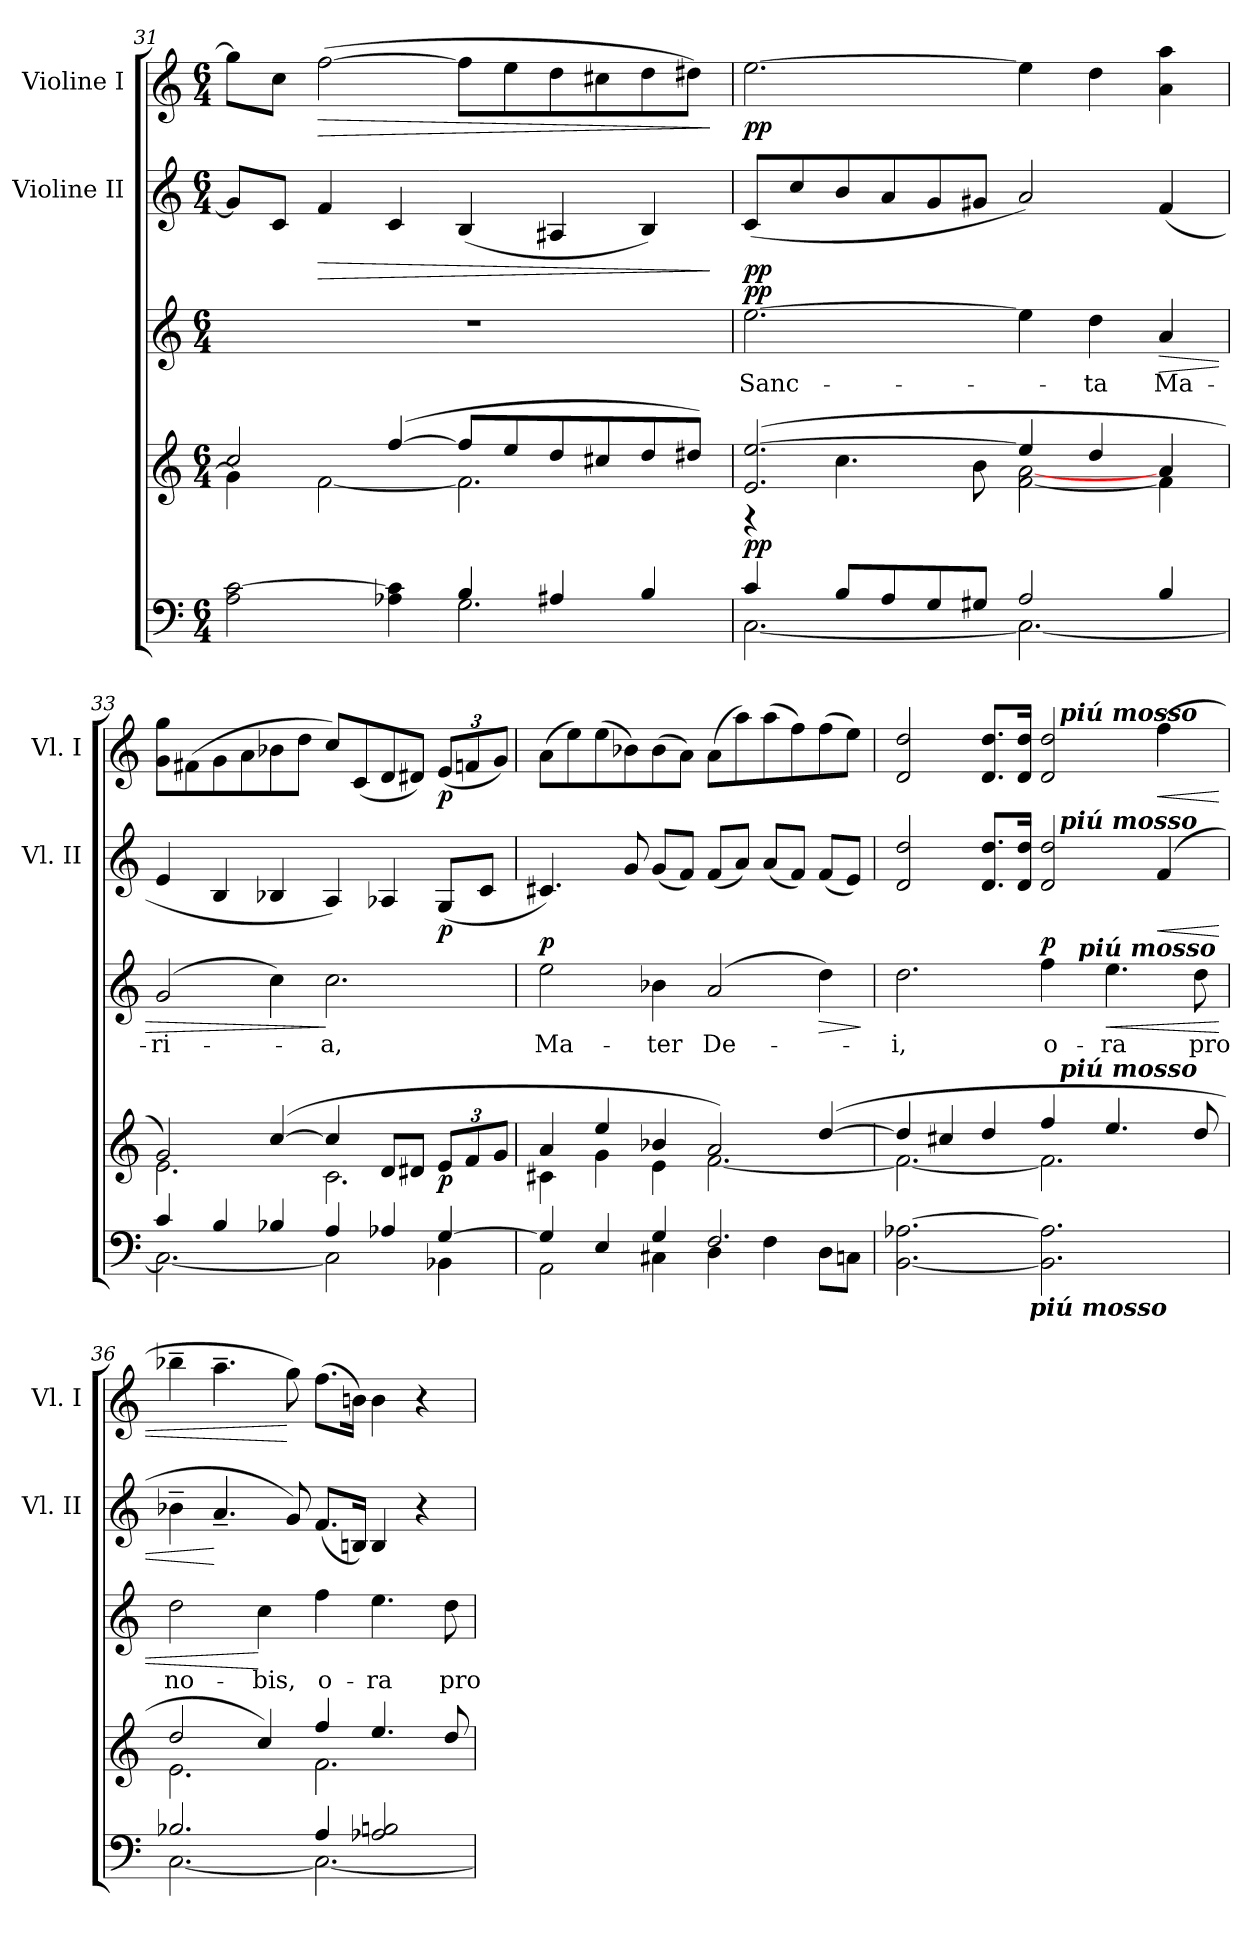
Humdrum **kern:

**kern	**kern	**dynam	**kern	**text	**dynam	**kern	**dynam	**kern	**dynam
*part4	*part4	*part4	*part3	*part3	*part3	*part2	*part2	*part1	*part1
*staff5	*staff4	*staff4/5	*staff3	*staff3	*staff3	*staff2	*staff2	*staff1	*staff1
*	*	*	*	*	*	*I"Violine II	*	*I"Violine I	*
*	*	*	*	*	*	*I'Vl. II	*	*I'Vl. I	*
*clefF4	*clefG2	*	*clefG2	*	*	*clefG2	*	*clefG2	*
*k[]	*k[]	*	*k[]	*	*	*k[]	*	*k[]	*
*C:	*C:	*	*C:	*	*	*C:	*	*C:	*
*M6/4	*M6/4	*	*M6/4	*	*	*M6/4	*	*M6/4	*
=31	=31	=31	=31	=31	=31	=31	=31	=31	=31
*^	*^	*	*	*	*	*	*	*	*
2A\ [>2c\	2.ryy	2cc/	4g\]	.	1.r	.	.	8g/L]	.	8gg\L]	.
.	.	.	.	.	.	.	.	8c/J	.	8cc\J	.
!	!	!	!	!	!	!	!	!	!LO:HP:b	!	!LO:HP:b
.	.	.	[<2f\	.	.	.	.	4f/	>	(>[2ff\	>
4A-X\ 4c\]	.	([>4ff/	.	.	.	.	.	4c/	.	.	.
4B/	2.G\	8ff/L]	2.f\]	.	.	.	.	(<4B/	.	8ff\L]	.
.	.	8ee/	.	.	.	.	.	.	.	8ee\	.
4A#X/	.	8dd/	.	.	.	.	.	4A#X/	.	8dd\	.
.	.	8cc#X/	.	.	.	.	.	.	.	8cc#X\	.
4B/	.	8dd/	.	.	.	.	.	4B/)	.	8dd\	.
.	.	8dd#X/J)	.	.	.	.	.	.	.	8dd#X\J)	.
*v	*v	*	*	*	*	*	*	*	*	*	*
*	*v	*v	*	*	*	*	*	*	*	*
.	.	.	.	.	.	.	]	.	]
=32	=32	=32	=32	=32	=32	=32	=32	=32	=32
*^	*^	*	*	*	*	*	*	*	*
!	!	!	!	!LO:DY:b	!	!LO:LY:b	!LO:DY:a	!	!LO:DY:b	!	!LO:DY:b
4c/	[<2.C\	(2.e/ [>2.ee/	4r	pp	[2.ee\	Sanc-	pp	(<8c/L	pp	[2.ee\	pp
.	.	.	.	.	.	.	.	8cc/	.	.	.
8B/L	.	.	4.cc\	.	.	.	.	8b/	.	.	.
8A/	.	.	.	.	.	.	.	8a/	.	.	.
8G/	.	.	.	.	.	.	.	8g/	.	.	.
8G#X/J	.	.	8b\	.	.	.	.	8g#X/J	.	.	.
2A/	2.C\_	4ee/]	[<2f\ [<2a\	.	4ee\]	.	.	2a/)	.	4ee\]	.
!	!	!	!	!	!	!LO:LY:b	!	!	!	!	!
.	.	4dd/	.	.	4dd\	-ta	.	.	.	4dd\	.
!	!	!	!	!	!	!LO:LY:b	!LO:HP:b	!	!	!	!
4B/	.	4a/	4f\]	.	4a/	Ma-	>	(<4f/	.	4a\ 4aa\	.
!!LO:LB:g=z
=33	=33	=33	=33	=33	=33	=33	=33	=33	=33	=33	=33
!	!	!	!	!	!	!LO:LY:b	!	!	!	!	!
4c/	2.C\_	2g/)	2.e\	.	(2g/	-ri-	.	4e/	.	8g\ 8gg\L	.
.	.	.	.	.	.	.	.	.	.	(>8f#X\	.
4B/	.	.	.	.	.	.	.	4B/	.	8g\	.
.	.	.	.	.	.	.	.	.	.	8a\	.
4B-X/	.	([>4cc/	.	.	4cc\)	.	.	4B-X/	.	8b-X\	.
.	.	.	.	.	.	.	.	.	.	8dd\J	.
!	!	!	!	!	!	!LO:LY:b	!	!	!	!	!
4A/	2C\]	4cc/]	2.c\	.	2.cc\	-a,	]	4A/)	.	8cc/L)	.
.	.	.	.	.	.	.	.	.	.	(<8c/	.
4A-X/	.	8d/L	.	.	.	.	.	4A-X/	.	8d/	.
.	.	8d#X/J	.	.	.	.	.	.	.	8d#X/J)	.
!	!	!	!	!LO:DY:b	!	!	!	!	!LO:DY:b	!	!LO:DY:b
[>4G/	4BB-X\	12e/L	.	p	.	.	.	(<8G/L	p	(<12e/L	p
.	.	12f/	.	.	.	.	.	.	.	12fn/	.
.	.	.	.	.	.	.	.	8c/J	.	.	.
.	.	12g/J	.	.	.	.	.	.	.	12g/J)	.
=34	=34	=34	=34	=34	=34	=34	=34	=34	=34	=34	=34
!	!	!	!	!	!	!LO:LY:b	!LO:DY:a	!	!	!	!
4G/]	2AA\	4a/	4c#X\	.	2ee\	Ma-	p	4.c#X/)	.	(>8a\L	.
.	.	.	.	.	.	.	.	.	.	8ee\)	.
4E/	.	4ee/	4g\	.	.	.	.	.	.	(>8ee\	.
.	.	.	.	.	.	.	.	8g/	.	8b-X\)	.
!	!	!	!	!	!	!LO:LY:b	!	!	!	!	!
4G/	4C#X\	4b-X/	4e\	.	4b-X\	-ter	.	(<8g/L	.	(>8b-\	.
.	.	.	.	.	.	.	.	8f/J)	.	8a\J)	.
!	!	!	!	!	!	!LO:LY:b	!	!	!	!	!
2.F/	4D\	2a/)	[<2.f\	.	(2a/	De-	.	(<8f/L	.	(>8a\L	.
.	.	.	.	.	.	.	.	8a/J)	.	8aa\)	.
.	4F\	.	.	.	.	.	.	(<8a/L	.	(>8aa\	.
.	.	.	.	.	.	.	.	8f/J)	.	8ff\)	.
!	!	!	!	!	!	!	!LO:HP:b	!	!	!	!
.	8D\L	([>4dd/	.	.	4dd\)	.	>	(<8f/L	.	(>8ff\	.
.	8Cn\J	.	.	.	.	.	.	8e/J)	.	8ee\J)	.
*v	*v	*	*	*	*	*	*	*	*	*	*
*	*v	*v	*	*	*	*	*	*	*	*
.	.	.	.	.	]	.	.	.	.
=35	=35	=35	=35	=35	=35	=35	=35	=35	=35
*	*^	*	*	*	*	*	*	*	*
!	!	!	!	!	!LO:LY:b	!	!	!	!	!
*^	*	*^	*	*^	*	*	*^	*	*^	*
[2.BB\ [2.A-X\	2ryy	4dd/]	2.f\_	2ryy	.	2.dd\	2..ryy	-i,	.	2d/ 2dd/	2ryy	.	2d/ 2dd/	2ryy	.
.	.	4cc#X/	.	.	.	.	.	.	.	.	.	.	.	.	.
.	8..ryy	4dd/	.	4ryy	.	.	.	.	.	8.d/ 8.dd/L	4ryy	.	8.d/ 8.dd/L	4ryy	.
.	.	.	.	.	.	.	.	.	.	16d/ 16dd/Jk	.	.	16d/ 16dd/Jk	.	.
!	!LO:TX:b:Bi:t=piú mosso	!	!	!	!	!	!	!	!	!	!	!	!	!	!
.	2ryy	.	.	.	.	.	.	.	.	.	.	.	.	.	.
!	!	!	!	!	!	!	!	!LO:LY:b	!LO:DY:a	!	!	!	!	!	!
2.BB\] 2.A-\]	.	4ff/	2.f\]	16ryy	.	4ff\	.	o-	p	2d/ 2dd/	16ryy	.	2d/ 2dd/	16ryy	.
!	!	!	!	!	!	!	!	!	!	!	!	!	!	!LO:TX:a:Bi:t=piú mosso	!
!	!	!	!	!	!	!	!	!	!	!	!LO:TX:a:Bi:t=piú mosso	!	!	!	!
!	!	!	!	!LO:TX:a:Bi:t=piú mosso	!	!	!	!	!	!	!	!	!	!	!
.	.	.	.	2ryy	.	.	.	.	.	.	2ryy	.	.	2ryy	.
!	!	!	!	!	!	!	!LO:TX:a:Bi:t=piú mosso	!	!	!	!	!	!	!	!
.	.	.	.	.	.	.	2ryy	.	.	.	.	.	.	.	.
!	!	!	!	!	!	!	!	!LO:LY:b	!LO:HP:b	!	!	!	!	!	!
.	.	4.ee/	.	.	.	4.ee\	.	-ra	<	.	.	.	.	.	.
.	4ryy	.	.	.	.	.	.	.	.	.	.	.	.	.	.
!	!	!	!	!	!	!	!	!	!	!	!	!LO:HP:b	!	!	!LO:HP:b
.	.	.	.	.	.	.	.	.	.	(4f/	.	<	(>4ff\	.	<
.	.	.	.	8.ryy	.	.	.	.	.	.	8.ryy	.	.	8.ryy	.
!	!	!	!	!	!	!	!	!LO:LY:b	!	!	!	!	!	!	!
.	.	8dd/	.	.	.	8dd\	8ryy	pro	.	.	.	.	.	.	.
.	32ryy	.	.	.	.	.	.	.	.	.	.	.	.	.	.
!!LO:PB:g=z
=36	=36	=36	=36	=36	=36	=36	=36	=36	=36	=36	=36	=36	=36	=36	=36
!	!	!	!	!	!	!	!	!LO:LY:b	!	!	!	!	!	!	!
*	*	*	*v	*v	*	*	*	*	*	*v	*v	*	*v	*v	*
*	*	*	*	*	*v	*v	*	*	*	*	*	*
2.B-X/	[<2.C\	2dd/	2.e\	.	2dd\	no-	.	4b-X~>\	.	4bb-X~>\	.
.	.	.	.	.	.	.	.	4.a~</	[	4.aa~>\	.
!	!	!	!	!	!	!LO:LY:b	!	!	!	!	!
.	.	4cc/)	.	.	4cc\	-bis,	[	.	.	.	.
.	.	.	.	.	.	.	.	8g/)	.	8gg\)	[
!	!	!	!	!	!	!LO:LY:b	!	!	!	!	!
4A/	2.C\_	4ff/	2.f\	.	4ff\	o-	.	(<8.f/L	.	(>8.ff\L	.
.	.	.	.	.	.	.	.	16Bn/Jk)	.	16bn\Jk)	.
!	!	!	!	!	!	!LO:LY:b	!	!	!	!	!
2A-X/ 2Bn/	.	4.ee/	.	.	4.ee\	-ra	.	4B/	.	4b\	.
.	.	.	.	.	.	.	.	4r	.	4r	.
!	!	!	!	!	!	!LO:LY:b	!	!	!	!	!
.	.	8dd/	.	.	8dd\	pro	.	.	.	.	.
*v	*v	*	*	*	*	*	*	*	*	*	*
*	*v	*v	*	*	*	*	*	*	*	*
=	=	=	=	=	=	=	=	=	=
*-	*-	*-	*-	*-	*-	*-	*-	*-	*-
